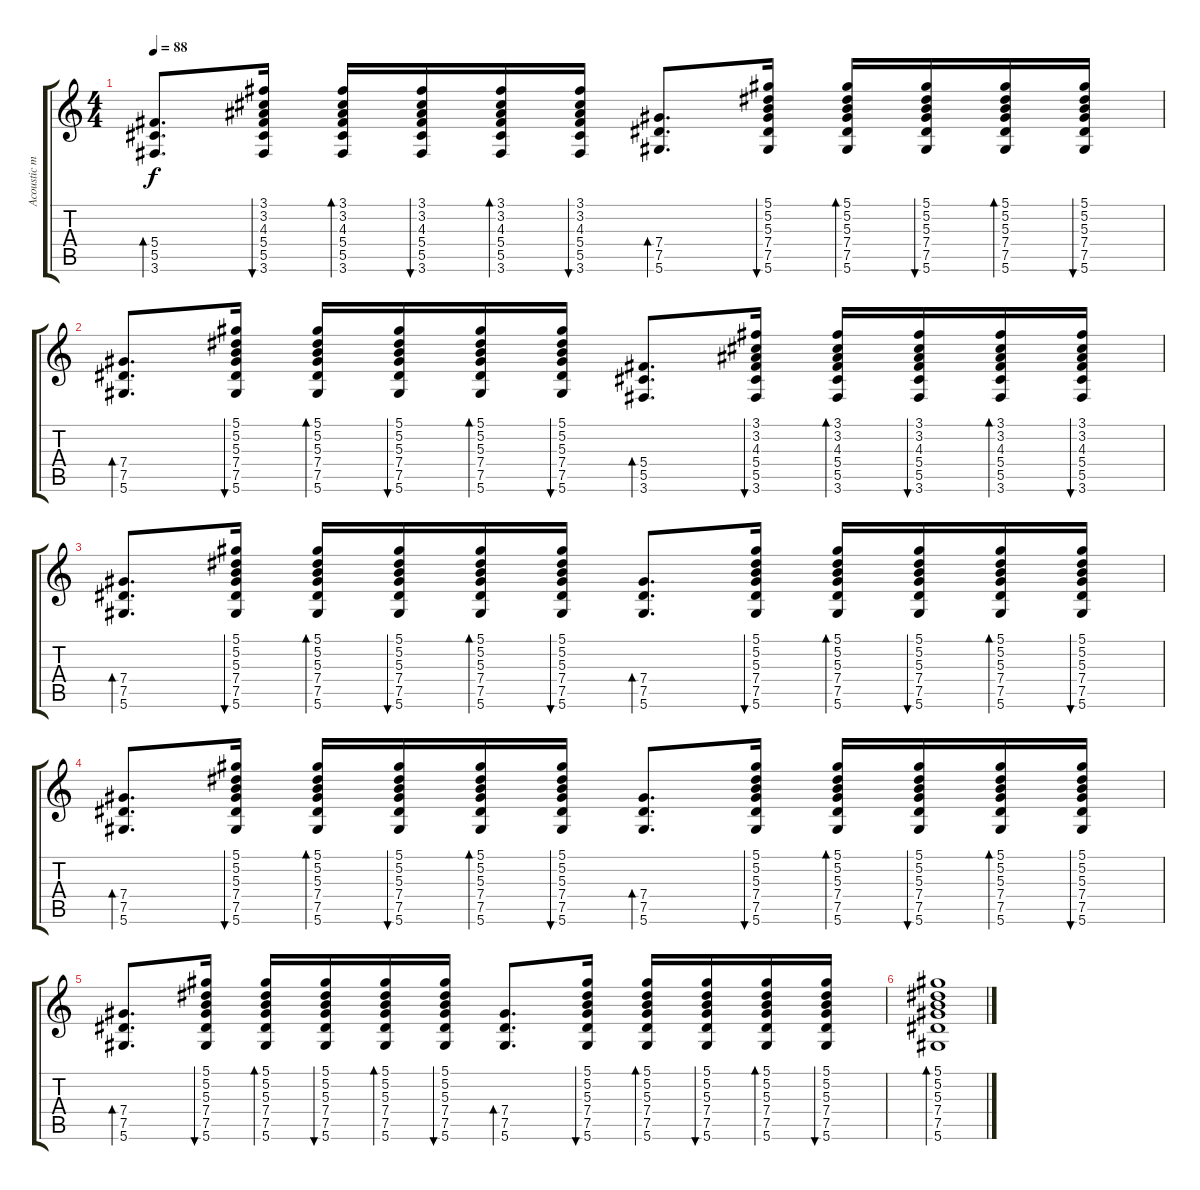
\track ("Acoustic main rythm (by Rim)" "Acoustic m") {instrument acousticguitarsteel}
\staff {score tabs}
\tuning (Eb4 Bb3 Gb3 Db3 Ab2 Eb2) {hide}
\ts (4 4)
\tempo 88
\clef g2
\ks c
(5.4 5.5 3.6).8{d bd 120 dy f} (3.1 3.2 4.3 5.4 5.5 3.6).16{bu 60} (3.1 3.2 4.3 5.4 5.5 3.6).16{bd 60} (3.1 3.2 4.3 5.4 5.5 3.6).16{bu 60} (3.1 3.2 4.3 5.4 5.5 3.6).16{bd 60} (3.1 3.2 4.3 5.4 5.5 3.6).16{bu 60} (7.4 7.5 5.6).8{d bd 120} (5.1 5.2 5.3 7.4 7.5 5.6).16{bu 60} (5.1 5.2 5.3 7.4 7.5 5.6).16{bd 60} (5.1 5.2 5.3 7.4 7.5 5.6).16{bu 60} (5.1 5.2 5.3 7.4 7.5 5.6).16{bd 60} (5.1 5.2 5.3 7.4 7.5 5.6).16{bu 60} |
(7.4 7.5 5.6).8{d bd 120} (5.1 5.2 5.3 7.4 7.5 5.6).16{bu 60} (5.1 5.2 5.3 7.4 7.5 5.6).16{bd 60} (5.1 5.2 5.3 7.4 7.5 5.6).16{bu 60} (5.1 5.2 5.3 7.4 7.5 5.6).16{bd 60} (5.1 5.2 5.3 7.4 7.5 5.6).16{bu 60} (5.4 5.5 3.6).8{d bd 120} (3.1 3.2 4.3 5.4 5.5 3.6).16{bu 60} (3.1 3.2 4.3 5.4 5.5 3.6).16{bd 60} (3.1 3.2 4.3 5.4 5.5 3.6).16{bu 60} (3.1 3.2 4.3 5.4 5.5 3.6).16{bd 60} (3.1 3.2 4.3 5.4 5.5 3.6).16{bu 60} |
(7.4 7.5 5.6).8{d bd 120} (5.1 5.2 5.3 7.4 7.5 5.6).16{bu 60} (5.1 5.2 5.3 7.4 7.5 5.6).16{bd 60} (5.1 5.2 5.3 7.4 7.5 5.6).16{bu 60} (5.1 5.2 5.3 7.4 7.5 5.6).16{bd 60} (5.1 5.2 5.3 7.4 7.5 5.6).16{bu 60} (7.4 7.5 5.6).8{d bd 120} (5.1 5.2 5.3 7.4 7.5 5.6).16{bu 60} (5.1 5.2 5.3 7.4 7.5 5.6).16{bd 60} (5.1 5.2 5.3 7.4 7.5 5.6).16{bu 60} (5.1 5.2 5.3 7.4 7.5 5.6).16{bd 60} (5.1 5.2 5.3 7.4 7.5 5.6).16{bu 60} |
(7.4 7.5 5.6).8{d bd 120} (5.1 5.2 5.3 7.4 7.5 5.6).16{bu 60} (5.1 5.2 5.3 7.4 7.5 5.6).16{bd 60} (5.1 5.2 5.3 7.4 7.5 5.6).16{bu 60} (5.1 5.2 5.3 7.4 7.5 5.6).16{bd 60} (5.1 5.2 5.3 7.4 7.5 5.6).16{bu 60} (7.4 7.5 5.6).8{d bd 120} (5.1 5.2 5.3 7.4 7.5 5.6).16{bu 60} (5.1 5.2 5.3 7.4 7.5 5.6).16{bd 60} (5.1 5.2 5.3 7.4 7.5 5.6).16{bu 60} (5.1 5.2 5.3 7.4 7.5 5.6).16{bd 60} (5.1 5.2 5.3 7.4 7.5 5.6).16{bu 60} |
(7.4 7.5 5.6).8{d bd 120} (5.1 5.2 5.3 7.4 7.5 5.6).16{bu 60} (5.1 5.2 5.3 7.4 7.5 5.6).16{bd 60} (5.1 5.2 5.3 7.4 7.5 5.6).16{bu 60} (5.1 5.2 5.3 7.4 7.5 5.6).16{bd 60} (5.1 5.2 5.3 7.4 7.5 5.6).16{bu 60} (7.4 7.5 5.6).8{d bd 120} (5.1 5.2 5.3 7.4 7.5 5.6).16{bu 60} (5.1 5.2 5.3 7.4 7.5 5.6).16{bd 60} (5.1 5.2 5.3 7.4 7.5 5.6).16{bu 60} (5.1 5.2 5.3 7.4 7.5 5.6).16{bd 60} (5.1 5.2 5.3 7.4 7.5 5.6).16{bu 60} |
(5.1 5.2 5.3 7.4 7.5 5.6).1{bd 60}
